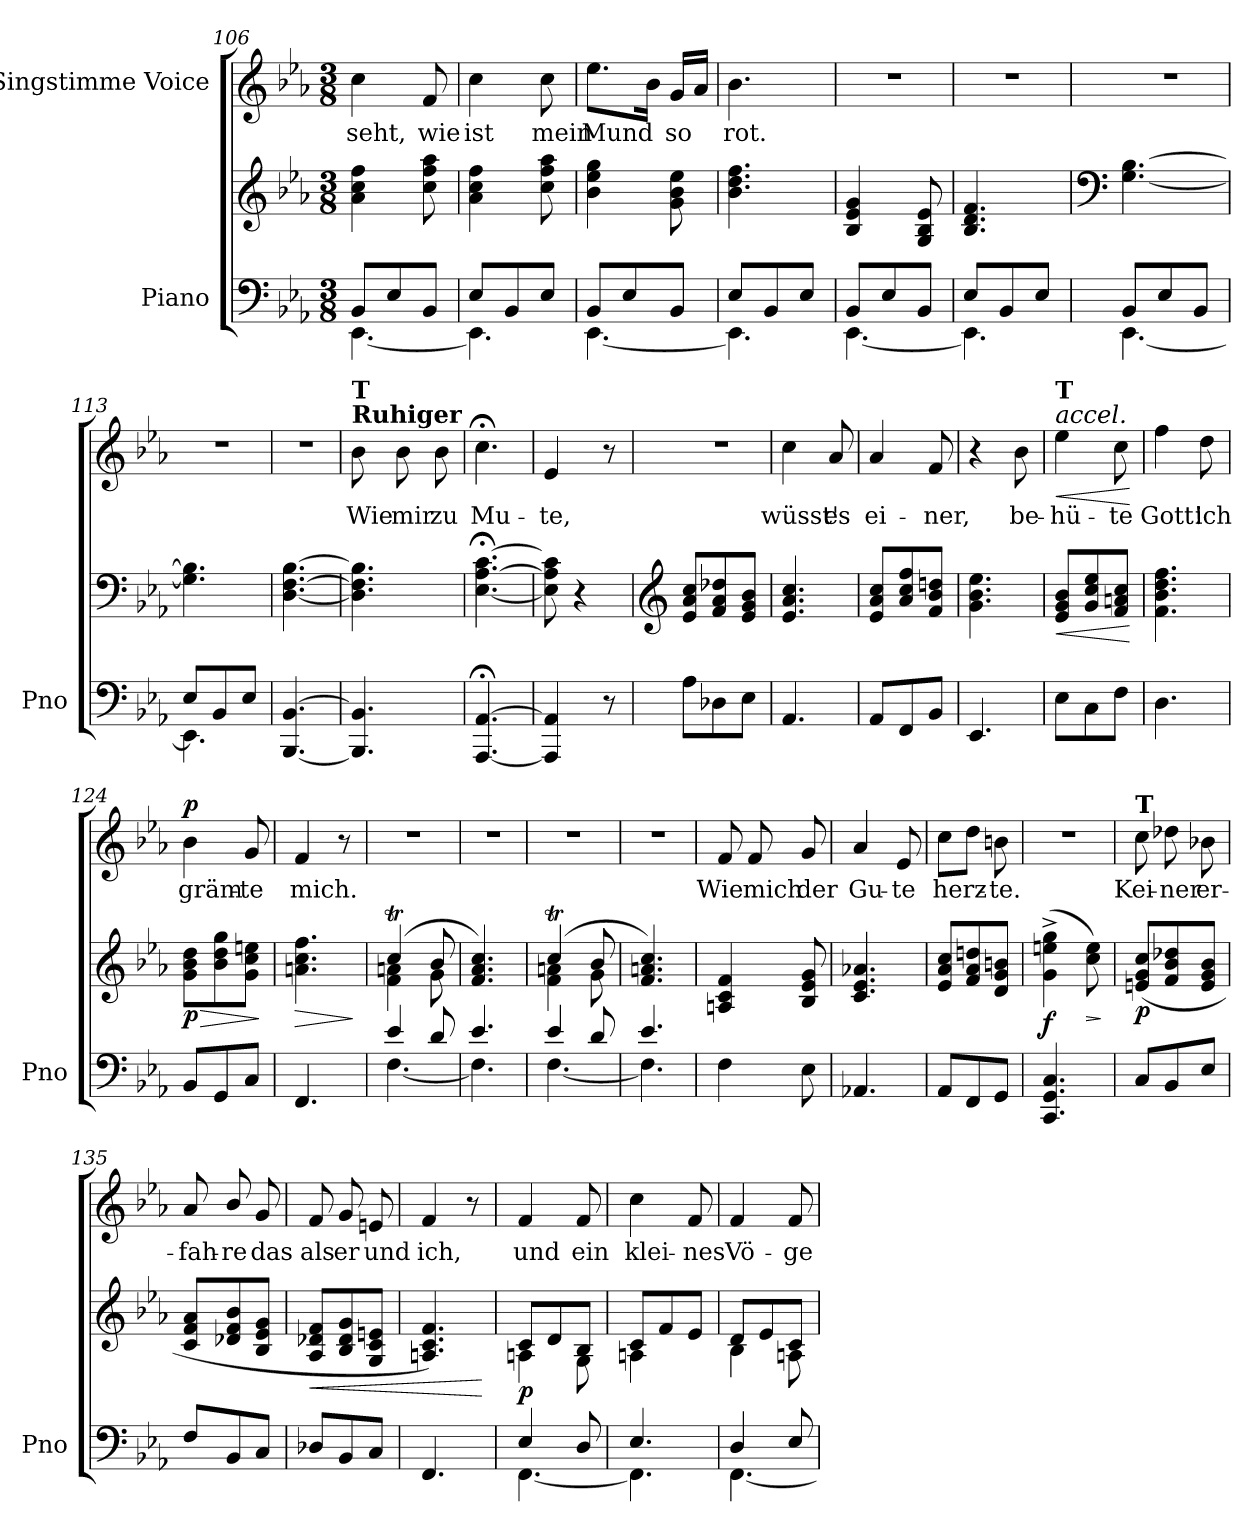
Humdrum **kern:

**kern	**kern	**dynam	**kern	**text	**dynam
*part2	*part2	*part2	*part1	*part1	*part1
*staff3	*staff2	*staff2/3	*staff1	*staff1	*staff1
*I"Piano	*	*	*I"Singstimme Voice	*	*
*I'Pno	*	*	*	*	*
*clefF4	*clefG2	*	*clefG2	*	*
*k[b-e-a-]	*k[b-e-a-]	*	*k[b-e-a-]	*	*
*M3/8	*M3/8	*	*M3/8	*	*
=106	=106	=106	=106	=106	=106
*^	*	*	*	*	*
!	!	!	!	!	!LO:LY:b	!
8BB-/L	[4.EE-\	4a-\ 4cc\ 4ff\	.	4cc\	seht,	.
8E-/	.	.	.	.	.	.
!	!	!	!	!	!LO:LY:b	!
8BB-/J	.	8cc\ 8ff\ 8aa-\	.	8f/	wie	.
=107	=107	=107	=107	=107	=107	=107
!	!	!	!	!	!LO:LY:b	!
8E-/L	4.EE-\]	4a-\ 4cc\ 4ff\	.	4cc\	ist	.
8BB-/	.	.	.	.	.	.
!	!	!	!	!	!LO:LY:b	!
8E-/J	.	8cc\ 8ff\ 8aa-\	.	8cc\	mein	.
=108	=108	=108	=108	=108	=108	=108
!	!	!	!	!	!LO:LY:b	!
8BB-/L	[4.EE-\	4b-\ 4ee-\ 4gg\	.	8.ee-\L	Mund	.
8E-/	.	.	.	.	.	.
.	.	.	.	16b-\Jk	.	.
!	!	!	!	!	!LO:LY:b	!
8BB-/J	.	8g\ 8b-\ 8ee-\	.	16g/LL	so	.
.	.	.	.	16a-/JJ	.	.
!!LO:LB:g=z
=109	=109	=109	=109	=109	=109	=109
!	!	!	!	!	!LO:LY:b	!
8E-/L	4.EE-\]	4.b-\ 4.dd\ 4.ff\	.	4.b-\	rot.	.
8BB-/	.	.	.	.	.	.
8E-/J	.	.	.	.	.	.
=110	=110	=110	=110	=110	=110	=110
8BB-/L	[4.EE-\	4B-/ 4e-/ 4g/	.	4.r	.	.
8E-/	.	.	.	.	.	.
8BB-/J	.	8G/ 8B-/ 8e-/	.	.	.	.
=111	=111	=111	=111	=111	=111	=111
8E-/L	4.EE-\]	4.B-/ 4.d/ 4.f/	.	4.r	.	.
8BB-/	.	.	.	.	.	.
8E-/J	.	.	.	.	.	.
=112	=112	=112	=112	=112	=112	=112
*	*	*clefF4	*	*	*	*
8BB-/L	[4.EE-\	[4.G\ [4.B-\	.	4.r	.	.
8E-/	.	.	.	.	.	.
8BB-/J	.	.	.	.	.	.
=113	=113	=113	=113	=113	=113	=113
8E-/L	4.EE-\]	4.G\] 4.B-\]	.	4.r	.	.
8BB-/	.	.	.	.	.	.
8E-/J	.	.	.	.	.	.
*v	*v	*	*	*	*	*
=114	=114	=114	=114	=114	=114
[4.BBB-/ [4.BB-/	[4.D\ [4.F\ [4.B-\	.	4.r	.	.
=115	=115	=115	=115	=115	=115
!	!	!	!LO:TX:a:B:t=Ruhiger	!	!
!	!	!	!LO:TX:a:B:t=T	!	!
!	!	!	!	!LO:LY:b	!
4.BBB-/] 4.BB-/]	4.D\] 4.F\] 4.B-\]	.	8b-\	Wie	.
!	!	!	!	!LO:LY:b	!
.	.	.	8b-\	mir	.
!	!	!	!	!LO:LY:b	!
.	.	.	8b-\	zu	.
=116	=116	=116	=116	=116	=116
!	!	!	!	!LO:LY:b	!
[4.AAA-/;< [4.AA-/;<	[4.E-\;< [4.A-\;< [4.c\;<	.	4.cc;<\	Mu-	.
=117	=117	=117	=117	=117	=117
!	!	!	!	!LO:LY:b	!
4AAA-/] 4AA-/]	8E-\] 8A-\] 8c\]	.	4e-/	-te,	.
.	4r	.	.	.	.
8r	.	.	8r	.	.
!!LO:PB:g=z
=118	=118	=118	=118	=118	=118
*	*clefG2	*	*	*	*
8A-\L	8e-/ 8a-/ 8cc/L	.	4.r	.	.
8D-X\	8f/ 8a-/ 8dd-X/	.	.	.	.
8E-\J	8e-/ 8g/ 8b-/J	.	.	.	.
=119	=119	=119	=119	=119	=119
!	!	!	!	!LO:LY:b	!
4.AA-/	4.e-/ 4.a-/ 4.cc/	.	4cc\	wüsst'	.
!	!	!	!	!LO:LY:b	!
.	.	.	8a-/	es	.
=120	=120	=120	=120	=120	=120
!	!	!	!	!LO:LY:b	!
8AA-/L	8e-/ 8a-/ 8cc/L	.	4a-/	ei-	.
8FF/	8a-/ 8cc/ 8ff/	.	.	.	.
!	!	!	!	!LO:LY:b	!
8BB-/J	8f/ 8b-/ 8ddn/J	.	8f/	-ner,	.
=121	=121	=121	=121	=121	=121
4.EE-/	4.g\ 4.b-\ 4.ee-\	.	4r	.	.
!	!	!	!	!LO:LY:b	!
.	.	.	8b-\	be-	.
=122	=122	=122	=122	=122	=122
!	!	!	!LO:TX:a:i:t=accel.	!	!
!	!	!	!LO:TX:a:B:t=T	!	!
!	!	!LO:HP:b	!	!LO:LY:b	!LO:HP:b
8E-\L	8e-/ 8g/ 8b-/L	<	4ee-\	-hü-	<
8C\	8g/ 8cc/ 8ee-/	.	.	.	.
!	!	!	!	!LO:LY:b	!
8F\J	8f/ 8an/ 8cc/J	.	8cc\	-te	.
.	.	[	.	.	[
=123	=123	=123	=123	=123	=123
!	!	!	!	!LO:LY:b	!
4.D\	4.f\ 4.b-\ 4.dd\ 4.ff\	.	4ff\	Gott!	.
!	!	!	!	!LO:LY:b	!
.	.	.	8dd\	ich	.
=124	=124	=124	=124	=124	=124
!	!	!LO:HP:b	!	!LO:LY:b	!
!	!	!LO:DY:n=1:b	!	!	!LO:DY:a
8BB-/L	8g\ 8b-\ 8dd\L	> p	4b-\	gräm-	p
8GG/	8b-\ 8dd\ 8gg\	.	.	.	.
!	!	!	!	!LO:LY:b	!
8C/J	8g\ 8cc\ 8een\J	.	8g/	-te	.
.	.	]	.	.	.
!!LO:LB:g=z
=125	=125	=125	=125	=125	=125
!	!	!LO:HP:b	!	!LO:LY:b	!
4.FF/	4.an\ 4.cc\ 4.ff\	>	4f/	mich.	.
.	.	.	8r	.	.
.	.	]	.	.	.
=126	=126	=126	=126	=126	=126
*^	*^	*	*	*	*
4e-/	[4.F\	(>4ccT/	4f\ 4an\	.	4.r	.	.
8d/	.	8b-/	8g\	.	.	.	.
*	*	*v	*v	*	*	*	*
=127	=127	=127	=127	=127	=127	=127
4.e-/	4.F\]	4.f/ 4.a-/ 4.cc/)	.	4.r	.	.
=128	=128	=128	=128	=128	=128	=128
*	*	*^	*	*	*	*
4e-/	[4.F\	(>4ccT/	4f\ 4an\	.	4.r	.	.
8d/	.	8b-/	8g\	.	.	.	.
*	*	*v	*v	*	*	*	*
=129	=129	=129	=129	=129	=129	=129
4.e-/	4.F\]	4.f/ 4.an/ 4.cc/)	.	4.r	.	.
=130	=130	=130	=130	=130	=130	=130
!	!	!	!	!	!LO:LY:b	!
*v	*v	*	*	*	*	*
4F\	4An/ 4c/ 4f/	.	8f/	Wie	.
!	!	!	!	!LO:LY:b	!
.	.	.	8f/	mich	.
!	!	!	!	!LO:LY:b	!
8E-\	8B-/ 8e-/ 8g/	.	8g/	der	.
=131	=131	=131	=131	=131	=131
!	!	!	!	!LO:LY:b	!
4.AA-X/	4.c/ 4.e-/ 4.a-X/	.	4a-/	Gu-	.
!	!	!	!	!LO:LY:b	!
.	.	.	8e-/	-te	.
=132	=132	=132	=132	=132	=132
!	!	!	!	!LO:LY:b	!
8AA-/L	8e-/ 8a-/ 8cc/L	.	8cc\L	herz-	.
8FF/	8f/ 8a-/ 8ddn/	.	8dd\J	.	.
!	!	!	!	!LO:LY:b	!
8GG/J	8d/ 8g/ 8bn/J	.	8bn\	-te.	.
!!LO:LB:g=z
=133	=133	=133	=133	=133	=133
!	!	!LO:DY:b	!	!	!
4.CC/ 4.GG/ 4.C/	(>4g\^ 4een\^ 4gg\^	f	4.r	.	.
!	!	!LO:HP:b	!	!	!
.	8cc\ 8ee\)	>	.	.	.
.	.	]	.	.	.
=134	=134	=134	=134	=134	=134
!	!	!	!LO:TX:a:B:t=T	!	!
!	!	!LO:DY:b	!	!LO:LY:b	!
8C/L	(<8en/ 8g/ 8cc/L	p	8cc\	Kei-	.
!	!	!	!	!LO:LY:b	!
8BB-/	8f/ 8b-/ 8dd-X/	.	8dd-X\	-ner	.
!	!	!	!	!LO:LY:b	!
8E-/J	8e/ 8g/ 8b-/J	.	8b-X\	er-	.
=135	=135	=135	=135	=135	=135
!	!	!	!	!LO:LY:b	!
8F/L	8c/ 8f/ 8a-/L	.	8a-/	-fah-	.
!	!	!	!	!LO:LY:b	!
8BB-/	8d-X/ 8f/ 8b-/	.	8b-/	-re	.
!	!	!	!	!LO:LY:b	!
8C/J	8B-/ 8e-/ 8g/J	.	8g/	das	.
=136	=136	=136	=136	=136	=136
!	!	!LO:HP:b	!	!LO:LY:b	!
8D-X/L	8A-/ 8d-X/ 8f/L	<	8f/	als	.
!	!	!	!	!LO:LY:b	!
8BB-/	8B-/ 8d-/ 8g/	.	8g/	er	.
!	!	!	!	!LO:LY:b	!
8C/J	8G/ 8c/ 8en/J	.	8en/	und	.
=137	=137	=137	=137	=137	=137
!	!	!	!	!LO:LY:b	!
4.FF/	4.An/ 4.c/ 4.f/)	.	4f/	ich,	.
.	.	.	8r	.	.
.	.	[	.	.	.
=138	=138	=138	=138	=138	=138
*^	*^	*	*	*	*
!	!	!	!	!LO:DY:b	!	!LO:LY:b	!
4E-/	[4.FF\	8c/L	4An\	p	4f/	und	.
.	.	8d/	.	.	.	.	.
!	!	!	!	!	!	!LO:LY:b	!
8D/	.	8B-/J	8G\	.	8f/	ein	.
!!LO:LB:g=z
=139	=139	=139	=139	=139	=139	=139	=139
!	!	!	!	!	!	!LO:LY:b	!
4.E-/	4.FF\]	8c/L	4An\	.	4cc\	klei-	.
.	.	8f/	.	.	.	.	.
!	!	!	!	!	!	!LO:LY:b	!
.	.	8e-/J	8ryy	.	8f/	-nes	.
=140	=140	=140	=140	=140	=140	=140	=140
!	!	!	!	!	!	!LO:LY:b	!
4D/	[4.FF\	8d/L	4B-\	.	4f/	Vö-	.
.	.	8e-/	.	.	.	.	.
!	!	!	!	!	!	!LO:LY:b	!
8E-/	.	8c/J	8An\	.	8f/	-ge-	.
*v	*v	*	*	*	*	*	*
*	*v	*v	*	*	*	*
=	=	=	=	=	=
*-	*-	*-	*-	*-	*-
